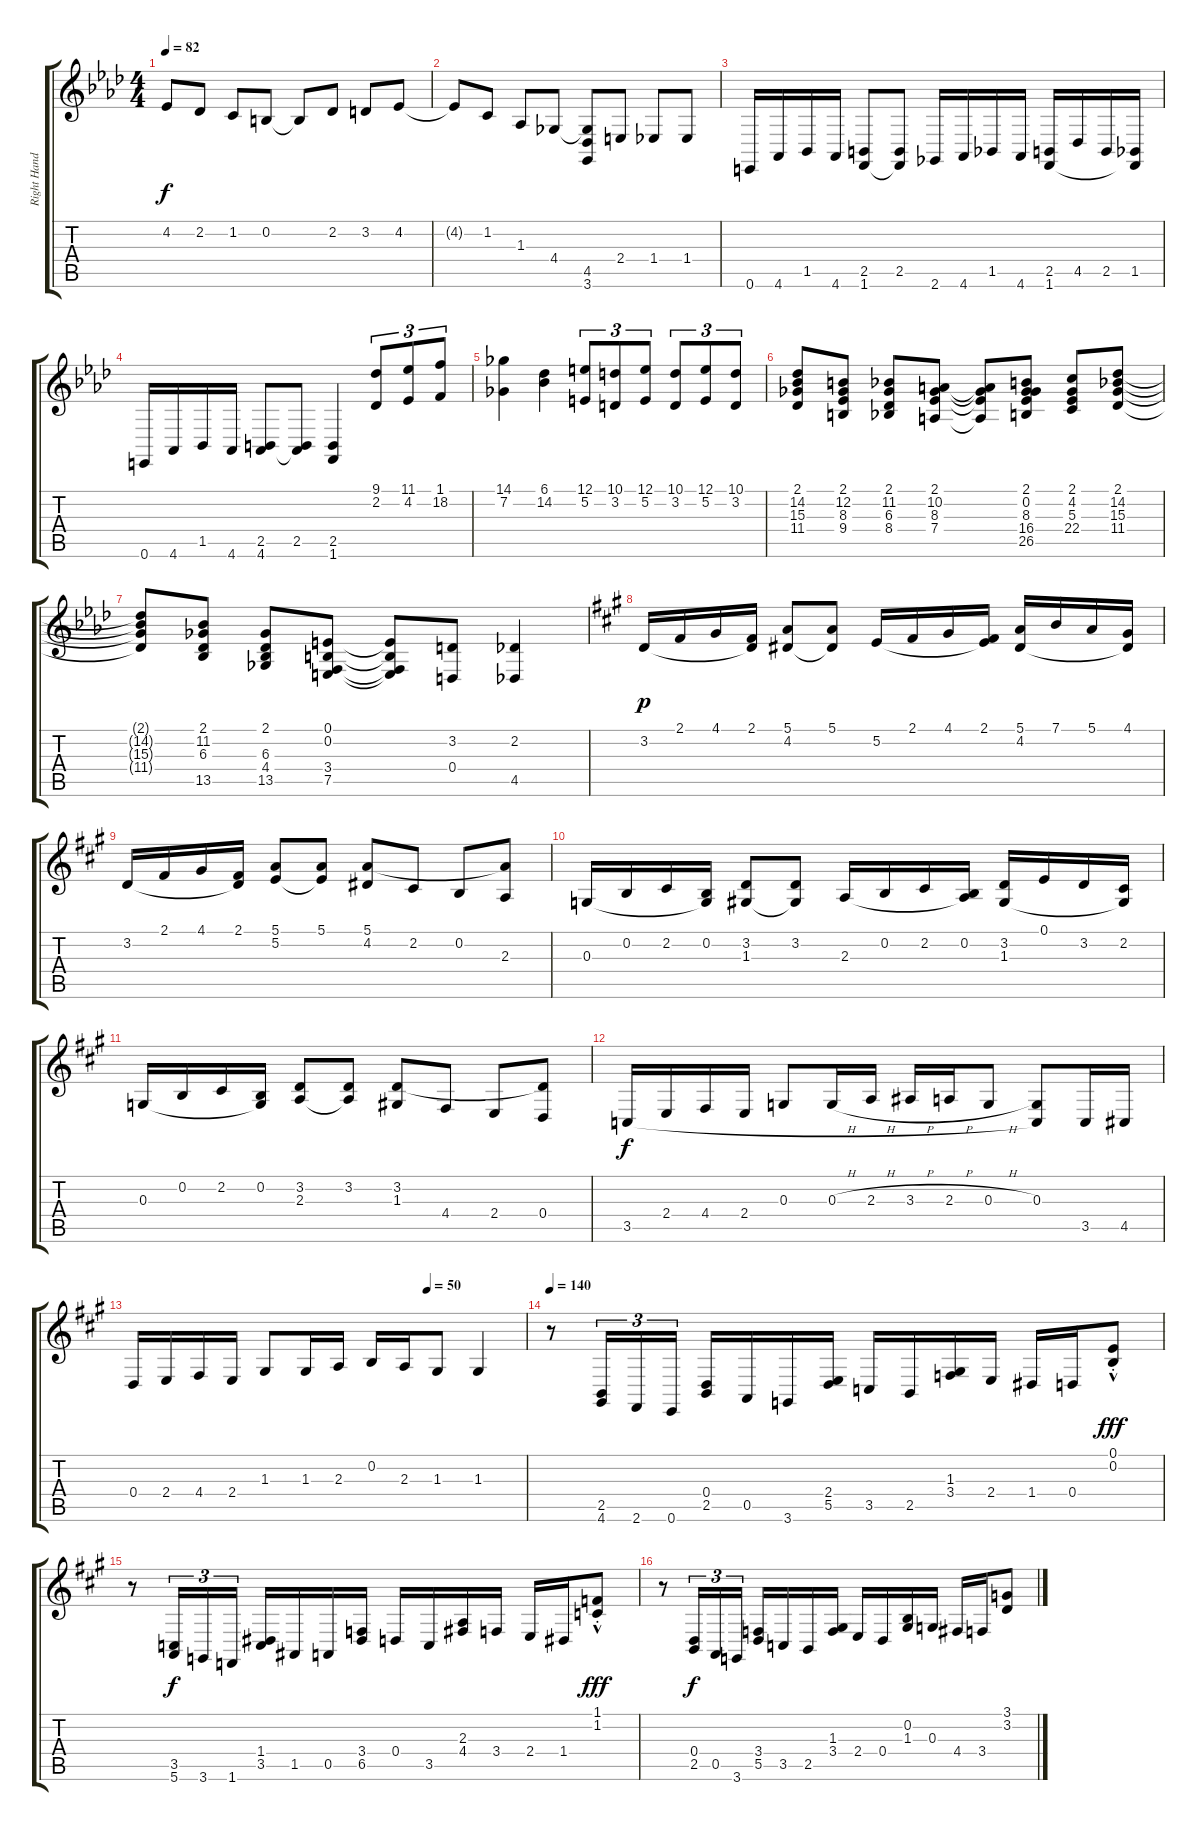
\track ("Right Hand" "Right Hand") {instrument acousticgrandpiano}
\staff {score tabs}
\tuning (E4 B3 G3 D3 A2 E2) {hide}
\ts (4 4)
\tempo 82
\clef g2
\ks ab
4.2.8{dy f} 2.2.8 1.2.8 0.2.8 0.2{t}.8 2.2.8 3.2.8 4.2.8 |
4.2{t}.8 1.2.8 1.3.8 4.4.8 (4.4{t} 4.5 3.6).8 2.4.8 1.4.8 1.4.8 |
0.6.16 4.6.16 1.5.16 4.6.16 (2.5 1.6).8 (2.5 1.6{t}).8 2.6.16 4.6.16 1.5.16 4.6.16 (2.5 1.6).16 4.5.16 2.5.16 (1.5 1.6{t}).16 |
0.6.16 4.6.16 1.5.16 4.6.16 (2.5 4.6).8 (2.5 4.6{t}).8 (2.5 1.6).4 (9.1 2.2).8{tu (3 2)} (11.1 4.2).8{tu (3 2)} (1.1 18.2).8{tu (3 2)} |
(14.1 7.2).4 (6.1 14.2).4 (12.1 5.2).8{tu (3 2)} (10.1 3.2).8{tu (3 2)} (12.1 5.2).8{tu (3 2)} (10.1 3.2).8{tu (3 2)} (12.1 5.2).8{tu (3 2)} (10.1 3.2).8{tu (3 2)} |
(2.1 14.2 15.3 11.4).8 (2.1 12.2 8.3 9.4).8 (2.1 11.2 6.3 8.4).8 (2.1 10.2 8.3 7.4).8 (2.1{t} 10.2{t} 8.3{t} 7.4{t}).8 (2.1 0.2 8.3 16.4 26.5).8 (2.1 4.2 5.3 22.4).8 (2.1 14.2 15.3 11.4).8 |
(2.1{t} 14.2{t} 15.3{t} 11.4{t}).8 (2.1 11.2 6.3 13.5).8 (2.1 6.3 4.4 13.5).8 (0.1 0.2 3.4 7.5).8 (0.1{t} 0.2{t} 3.4{t} 7.5{t}).8 (3.2 0.4).8 (2.2 4.5).4 |
\ks a
3.2.16{dy p} 2.1.16 4.1.16 (2.1 3.2{t}).16 (5.1 4.2).8 (5.1 4.2{t}).8 5.2.16 2.1.16 4.1.16 (2.1 5.2{t}).16 (5.1 4.2).16 7.1.16 5.1.16 (4.1 4.2{t}).16 |
3.2.16 2.1.16 4.1.16 (2.1 3.2{t}).16 (5.1 5.2).8 (5.1 5.2{t}).8 (5.1 4.2).8 2.2.8 0.2.8 (5.1{t} 2.3).8 |
0.3.16 0.2.16 2.2.16 (0.2 0.3{t}).16 (3.2 1.3).8 (3.2 1.3{t}).8 2.3.16 0.2.16 2.2.16 (0.2 2.3{t}).16 (3.2 1.3).16 0.1.16 3.2.16 (2.2 1.3{t}).16 |
0.3.16 0.2.16 2.2.16 (0.2 0.3{t}).16 (3.2 2.3).8 (3.2 2.3{t}).8 (3.2 1.3).8 4.4.8 2.4.8 (3.2{t} 0.4).8 |
3.5.16{dy f} 2.4.16 4.4.16 2.4.16 0.3.8 0.3{h}.16 2.3{h}.16 3.3{h}.16 2.3{h}.16 0.3{h}.8 (0.3 3.5{t}).8 3.5.16 4.5.16 |
\tempo (50 0.75)
0.4.16 2.4.16 4.4.16 2.4.16 1.3.8 1.3.16 2.3.16 0.2.16 2.3.16 1.3.8 1.3.4 |
\tempo 140
r.8 (2.5 4.6).16{tu (3 2)} 2.6.16{tu (3 2)} 0.6.16{tu (3 2)} (0.4 2.5).16 0.5.16 3.6.16 (2.4 5.5).16 3.5.16 2.5.16 (1.3 3.4).16 2.4.16 1.4.16 0.4.16 (0.1{hac st} 0.2{hac st}).8{dy fff} |
r.8 (3.5 5.6).16{tu (3 2) dy f} 3.6.16{tu (3 2)} 1.6.16{tu (3 2)} (1.4 3.5).16 1.5.16 0.5.16 (3.4 6.5).16 0.4.16 3.5.16 (2.3 4.4).16 3.4.16 2.4.16 1.4.16 (1.1{hac st} 1.2{hac st}).8{dy fff} |
r.8 (0.4 2.5).16{tu (3 2) dy f} 0.5.16{tu (3 2)} 3.6.16{tu (3 2)} (3.4 5.5).16 3.5.16 2.5.16 (1.3 3.4).16 2.4.16 0.4.16 (0.2 1.3).16 0.3.16 4.4.16 3.4.16 (3.1 3.2).8
